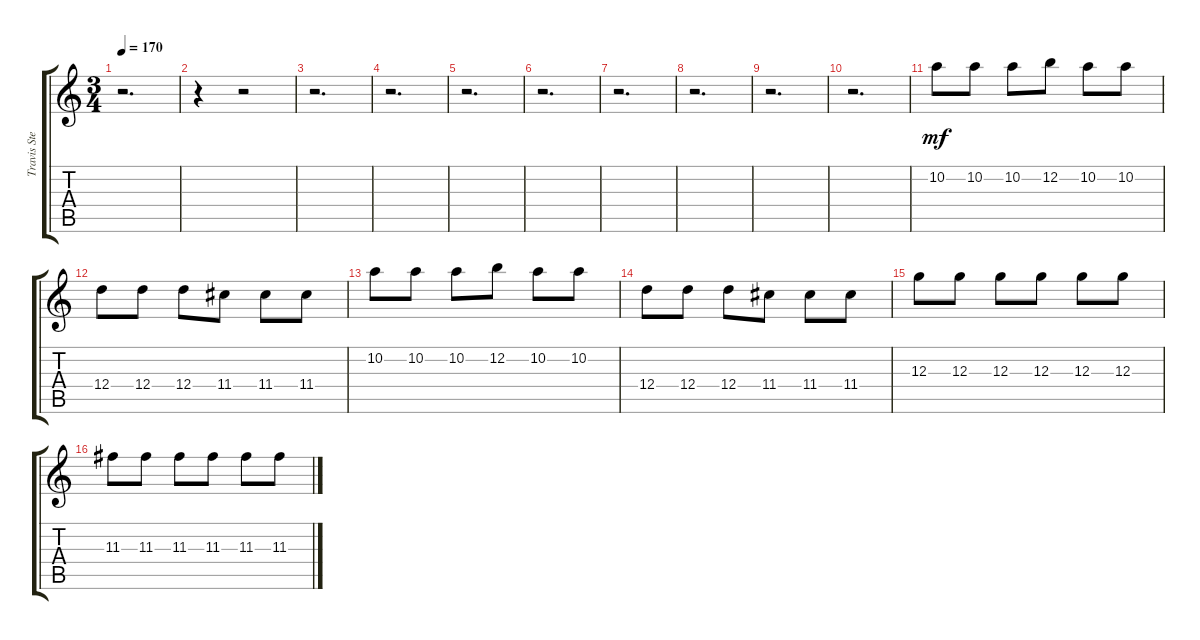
\track ("Travis Stever" "Travis Ste") {instrument distortionguitar}
\staff {score tabs}
\tuning (E4 B3 G3 D3 A2 E2) {hide}
\ts (3 4)
\tempo 170
\clef g2
\ks c
r.2{d dy f} |
r.4 r.2 |
r.2{d} |
r.2{d} |
r.2{d} |
r.2{d} |
r.2{d} |
r.2{d} |
r.2{d} |
r.2{d} |
10.2.8{dy mf} 10.2.8 10.2.8 12.2.8 10.2.8 10.2.8 |
12.4.8 12.4.8 12.4.8 11.4.8 11.4.8 11.4.8 |
10.2.8 10.2.8 10.2.8 12.2.8 10.2.8 10.2.8 |
12.4.8 12.4.8 12.4.8 11.4.8 11.4.8 11.4.8 |
12.3.8 12.3.8 12.3.8 12.3.8 12.3.8 12.3.8 |
11.3.8 11.3.8 11.3.8 11.3.8 11.3.8 11.3.8
